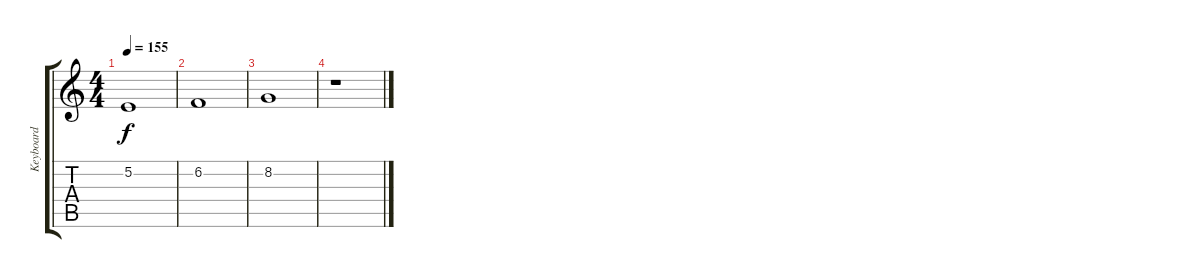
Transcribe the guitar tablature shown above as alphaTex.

\track ("Keyboard" "Keyboard") {instrument stringensemble1}
\staff {score tabs}
\tuning (E4 B3 G3 D3 A2 E2) {hide}
\ts (4 4)
\tempo 155
\clef g2
\ks c
5.2.1{dy f} |
6.2.1 |
8.2.1 |
r.1
